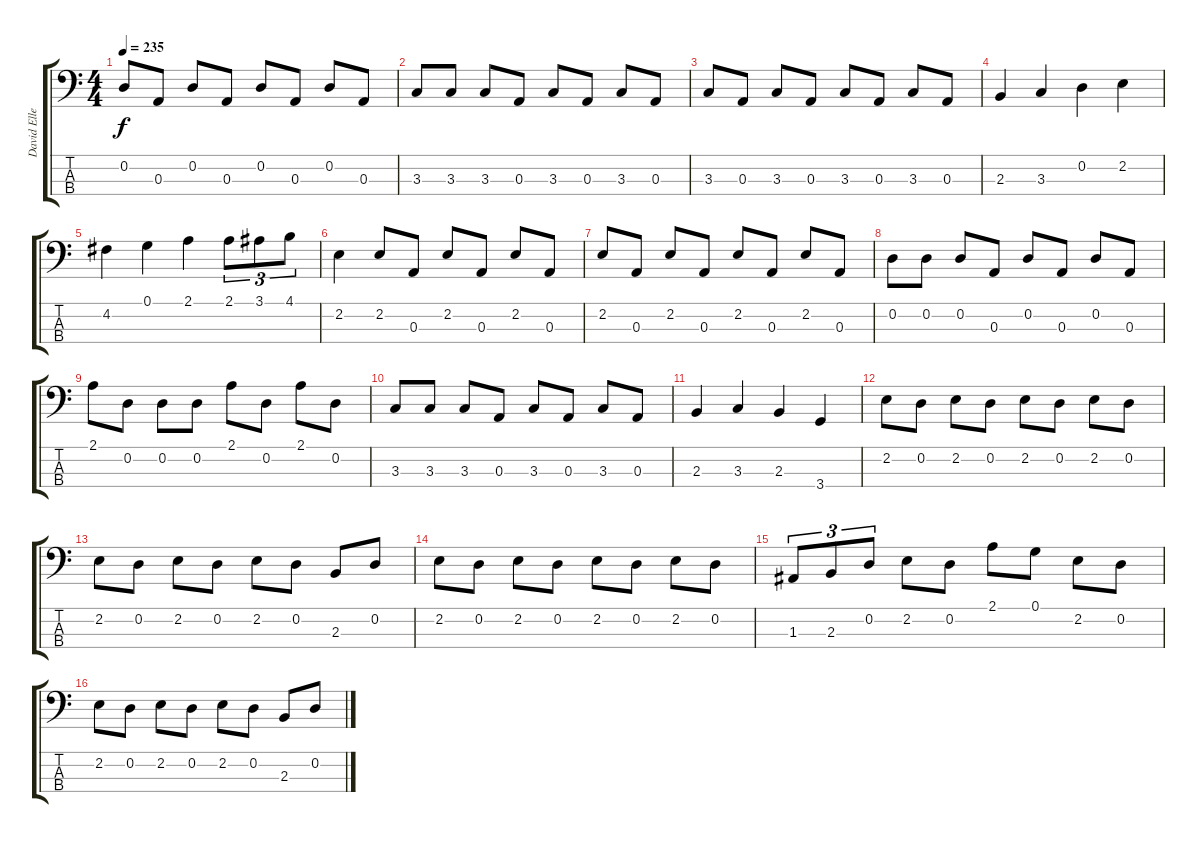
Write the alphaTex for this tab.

\track ("David Ellefson (Bass)" "David Elle") {instrument electricbassfinger}
\staff {score tabs}
\tuning (G2 D2 A1 E1) {hide}
\ts (4 4)
\tempo 235
\clef f4
\ks c
0.2.8{dy f} 0.3.8 0.2.8 0.3.8 0.2.8 0.3.8 0.2.8 0.3.8 |
3.3.8 3.3.8 3.3.8 0.3.8 3.3.8 0.3.8 3.3.8 0.3.8 |
3.3.8 0.3.8 3.3.8 0.3.8 3.3.8 0.3.8 3.3.8 0.3.8 |
2.3.4 3.3.4 0.2.4 2.2.4 |
4.2.4 0.1.4 2.1.4 2.1.8{tu (3 2)} 3.1.8{tu (3 2)} 4.1.8{tu (3 2)} |
2.2.4 2.2.8 0.3.8 2.2.8 0.3.8 2.2.8 0.3.8 |
2.2.8 0.3.8 2.2.8 0.3.8 2.2.8 0.3.8 2.2.8 0.3.8 |
0.2.8 0.2.8 0.2.8 0.3.8 0.2.8 0.3.8 0.2.8 0.3.8 |
2.1.8 0.2.8 0.2.8 0.2.8 2.1.8 0.2.8 2.1.8 0.2.8 |
3.3.8 3.3.8 3.3.8 0.3.8 3.3.8 0.3.8 3.3.8 0.3.8 |
2.3.4 3.3.4 2.3.4 3.4.4 |
2.2.8 0.2.8 2.2.8 0.2.8 2.2.8 0.2.8 2.2.8 0.2.8 |
2.2.8 0.2.8 2.2.8 0.2.8 2.2.8 0.2.8 2.3.8 0.2.8 |
2.2.8 0.2.8 2.2.8 0.2.8 2.2.8 0.2.8 2.2.8 0.2.8 |
1.3.8{tu (3 2)} 2.3.8{tu (3 2)} 0.2.8{tu (3 2)} 2.2.8 0.2.8 2.1.8 0.1.8 2.2.8 0.2.8 |
2.2.8 0.2.8 2.2.8 0.2.8 2.2.8 0.2.8 2.3.8 0.2.8
